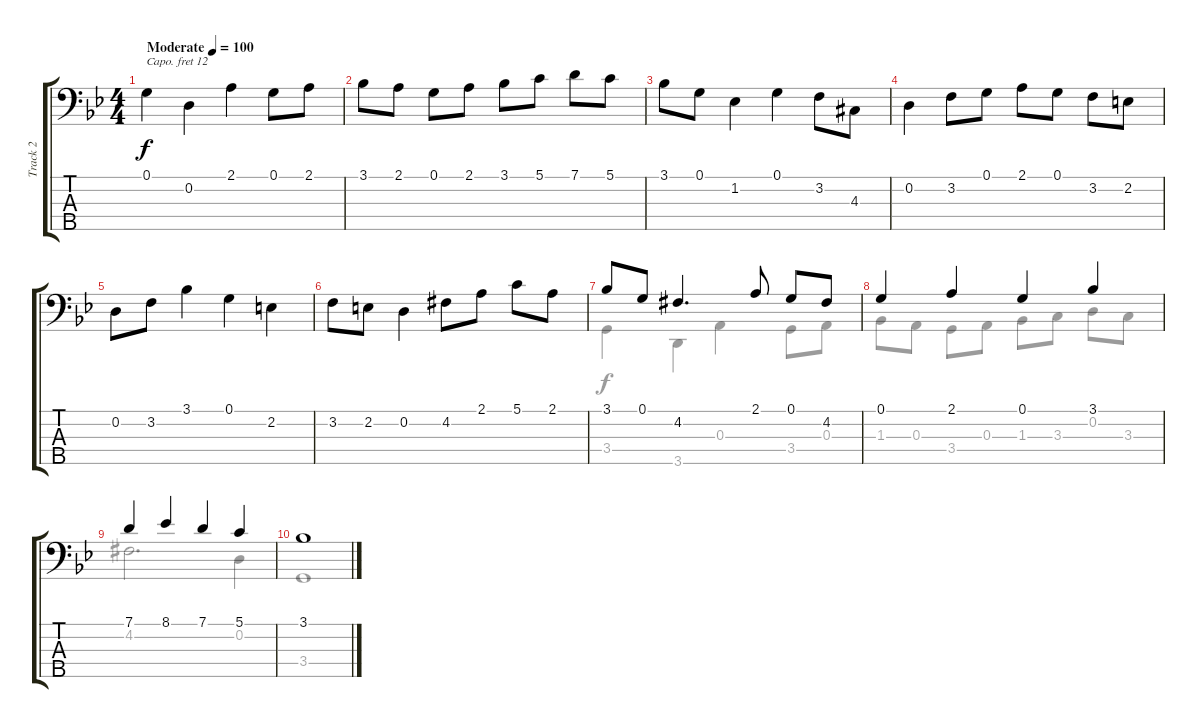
\track ("Track 2" "Track 2") {instrument acousticgrandpiano}
\staff {score tabs}
\capo 12
\tuning (G2 D2 A1 E1 B0) {hide}
\voice
\ts (4 4)
\tempo (100 "Moderate")
\clef f4
\ks gminor
0.1.4{dy f instrument acousticgrandpiano} 0.2.4 2.1.4 0.1.8 2.1.8 |
3.1.8 2.1.8 0.1.8 2.1.8 3.1.8 5.1.8 7.1.8 5.1.8 |
3.1.8 0.1.8 1.2.4 0.1.4 3.2.8 4.3{acc #}.8 |
0.2.4 3.2.8 0.1.8 2.1.8 0.1.8 3.2.8 2.2.8 |
0.2.8 3.2.8 3.1.4 0.1.4 2.2.4 |
3.2.8 2.2.8 0.2.4 4.2{acc #}.8 2.1.8 5.1.8 2.1.8 |
3.1.8 0.1.8 4.2{acc #}.4{d} 2.1.8 0.1.8 4.2{acc #}.8 |
0.1.4 2.1.4 0.1.4 3.1.4 |
7.1.4 8.1.4 7.1.4 5.1.4 |
3.1.1
\voice
\clef f4
\ottava regular
\simile none
\ks gminor
|
|
|
|
|
|
3.4.4 3.5.4 0.3.4 3.4.8 0.3.8 |
1.3.8 0.3.8 3.4.8 0.3.8 1.3.8 3.3.8 0.2.8 3.3.8 |
4.2{acc #}.2{d} 0.2.4 |
3.4.1
